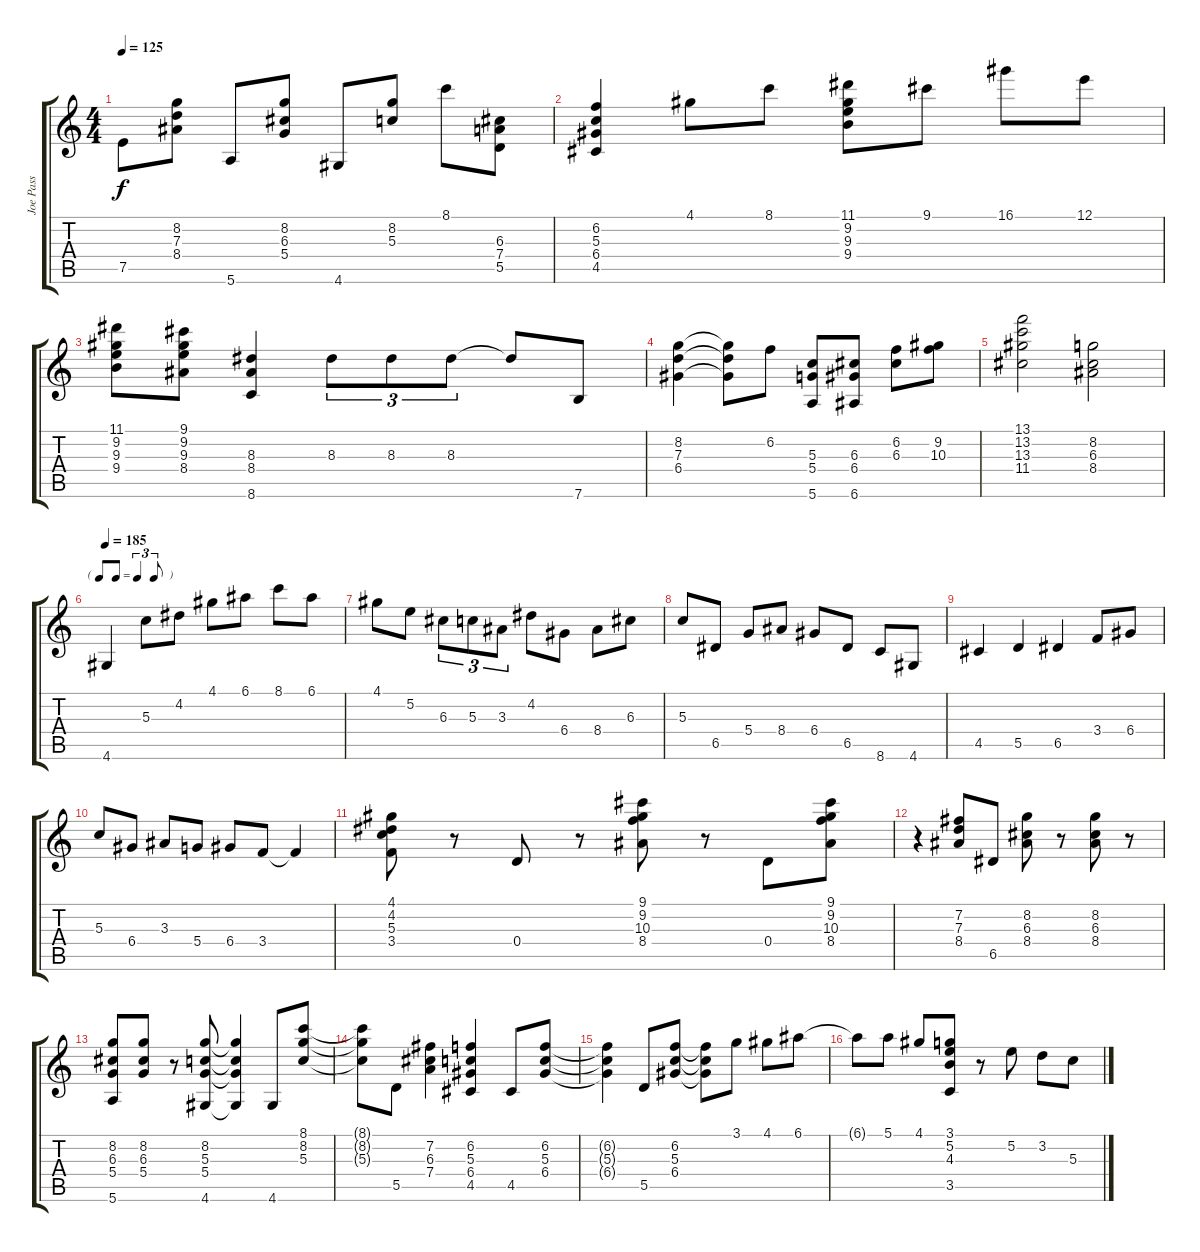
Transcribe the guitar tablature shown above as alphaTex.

\track ("Joe Pass" "Joe Pass") {instrument electricguitarjazz}
\staff {score tabs}
\tuning (E4 B3 G3 D3 A2 E2) {hide}
\ts (4 4)
\tempo 125
\clef g2
\ks c
7.5.8{dy f} (8.2 7.3 8.4).8 5.6.8 (8.2 6.3 5.4).8 4.6.8 (8.2 5.3).8 8.1.8 (6.3 7.4 5.5).8 |
(6.2 5.3 6.4 4.5).4 4.1.8 8.1.8 (11.1 9.2 9.3 9.4).8 9.1.8 16.1.8 12.1.8 |
(11.1 9.2 9.3 9.4).8 (9.1 9.2 9.3 8.4).8 (8.3 8.4 8.6).4 8.3.8{tu (3 2)} 8.3.8{tu (3 2)} 8.3.8{tu (3 2)} 8.3{t}.8 7.6.8 |
(8.2 7.3 6.4).4 (8.2{t} 7.3{t} 6.4{t}).8 6.2.8 (5.3 5.4 5.6).8 (6.3 6.4 6.6).8 (6.2 6.3).8 (9.2 10.3).8 |
(13.1 13.2 13.3 11.4).2 (8.2 6.3 8.4).2 |
\tf triplet8th
\tempo 185
4.6.4 5.3.8 4.2.8 4.1.8 6.1.8 8.1.8 6.1.8 |
4.1.8 5.2.8 6.3.8{tu (3 2)} 5.3.8{tu (3 2)} 3.3.8{tu (3 2)} 4.2.8 6.4.8 8.4.8 6.3.8 |
5.3.8 6.5.8 5.4.8 8.4.8 6.4.8 6.5.8 8.6.8 4.6.8 |
4.5.4 5.5.4 6.5.4 3.4.8 6.4.8 |
5.3.8 6.4.8 3.3.8 5.4.8 6.4.8 3.4.8 3.4{t}.4 |
(4.1 4.2 5.3 3.4).8 r.8 0.4.8 r.8 (9.1 9.2 10.3 8.4).8 r.8 0.4.8 (9.1 9.2 10.3 8.4).8 |
r.4 (7.2 7.3 8.4).8 6.5.8 (8.2 6.3 8.4).8 r.8 (8.2 6.3 8.4).8 r.8 |
(8.2 6.3 5.4 5.6).8 (8.2 6.3 5.4).8 r.8 (8.2 5.3 5.4 4.6).8 (8.2{t} 5.3{t} 5.4{t} 4.6{t}).4 4.6.8 (8.1 8.2 5.3).8 |
(8.1{t} 8.2{t} 5.3{t}).8 5.5.8 (7.2 6.3 7.4).4 (6.2 5.3 6.4 4.5).4 4.5.8 (6.2 5.3 6.4).8 |
(6.2{t} 5.3{t} 6.4{t}).4 5.5.8 (6.2 5.3 6.4).8 (6.2{t} 5.3{t} 6.4{t}).8 3.1.8 4.1.8 6.1.8 |
6.1{t}.8 5.1.8 4.1.8 (3.1 5.2 4.3 3.5).8 r.8 5.2.8 3.2.8 5.3.8
